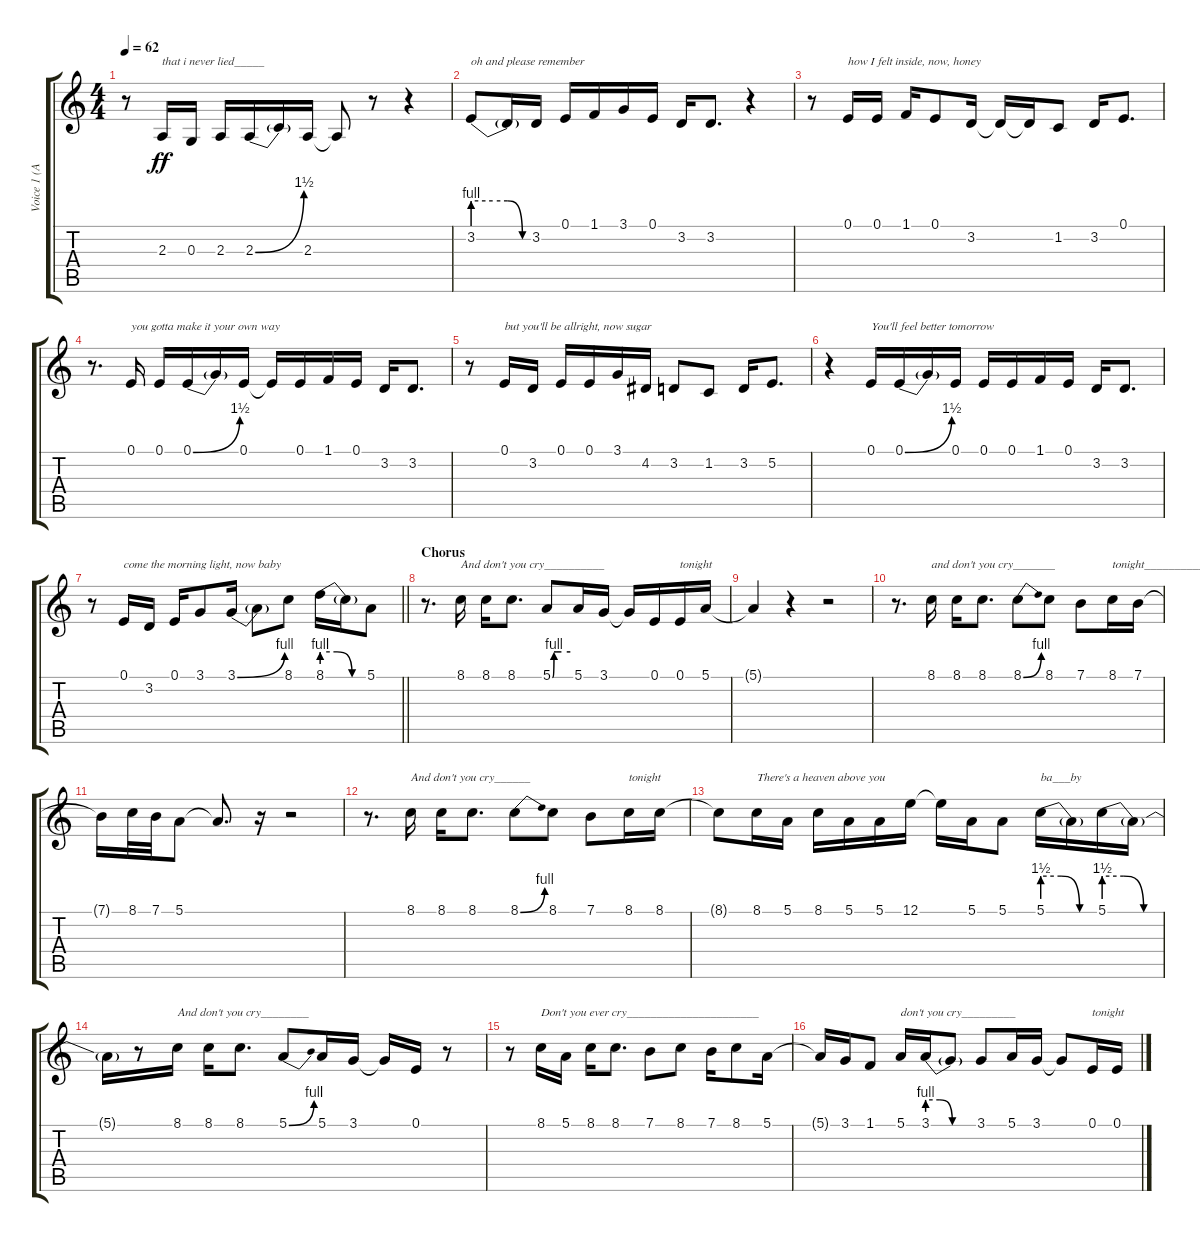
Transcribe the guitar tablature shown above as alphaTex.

\track ("Voice 1 (Axl)" "Voice 1 (A") {instrument lead2sawtooth}
\staff {score tabs}
\tuning (E4 B3 G3 D3 A2 E2) {hide}
\ts (4 4)
\tempo 62
\clef g2
\ks c
r.8{dy ff} 2.3.16{txt "that i never lied_____"} 0.3.16 2.3.16 2.3{be (bend 0 0 60 6)}.16 2.3{t}.16 2.3.16 2.3{t}.8 r.8 r.4 |
3.2{be (custom 0 4 20 4 35 4 50 0 60 0)}.8{txt "oh and please remember"} 3.2{t}.16 3.2.16 0.1.16 1.1.16 3.1.16 0.1.16 3.2.16 3.2.8{d} r.4 |
r.8 0.1.16{txt "how I felt inside, now, honey"} 0.1.16 1.1.16 0.1.8 3.2.16 3.2{t}.16 3.2{t}.16 1.2.8 3.2.16 0.1.8{d} |
r.8{d} 0.1.16{txt "you gotta make it your own way"} 0.1.16 0.1{be (bend 0 0 60 6)}.16 0.1{t}.16 0.1.16 0.1{t}.16 0.1.16 1.1.16 0.1.16 3.2.16 3.2.8{d} |
r.8 0.1.16{txt "but you'll be allright, now sugar"} 3.2.16 0.1.16 0.1.16 3.1.16 4.2.16 3.2.8 1.2.8 3.2.16 5.2.8{d} |
r.4 0.1.16{txt "You'll feel better tomorrow"} 0.1{be (bend 0 0 60 6)}.16 0.1{t}.16 0.1.16 0.1.16 0.1.16 1.1.16 0.1.16 3.2.16 3.2.8{d} |
\barLineRight lightlight
r.8 0.1.16{txt "come the morning light, now baby"} 3.2.16 0.1.16 3.1.8 3.1{be (bend 0 0 60 4)}.16 3.1{t}.8 8.1.8 8.1{be (custom 0 4 20 4 40 0 60 0)}.16 8.1{t}.16 5.1.8 |
\section ("" "Chorus")
r.8{d} 8.1.16{txt "And don't you cry__________"} 8.1.16 8.1.8{d} 5.1{be (custom 0 0 5 4 15 4 30 4 60 4)}.8 5.1.16 3.1.16 3.1{t}.16 0.1.16 0.1.16{txt "tonight"} 5.1.16 |
5.1{t}.4 r.4 r.2 |
r.8{d} 8.1.16{txt "and don't you cry_______"} 8.1.16 8.1.8{d} 8.1{be (bend 0 0 60 4)}.8 8.1.8 7.1.8 8.1.16{txt "tonight_____________"} 7.1.16 |
7.1{t}.16 8.1.32 7.1.32 5.1.8 5.1{t}.8{d} r.16 r.2 |
r.8{d} 8.1.16{txt "And don't you cry______"} 8.1.16 8.1.8{d} 8.1{be (bend 0 0 60 4)}.8 8.1.8 7.1.8 8.1.16{txt "tonight"} 8.1.16 |
8.1{t}.8 8.1.16{txt "There's a heaven above you"} 5.1.16 8.1.16 5.1.16 5.1.16 12.1.16 12.1{t}.16 5.1.16 5.1.8 5.1{be (custom 0 6 20 6 40 0 60 0)}.16{txt "ba___by"} 5.1{t}.16 5.1{be (custom 0 6 20 6 40 0 60 0)}.16 5.1{t}.16 |
5.1{t}.16 r.8 8.1.16{txt "And don't you cry________"} 8.1.16 8.1.8{d} 5.1{be (bend 0 0 60 4)}.8 5.1.16 3.1.16 3.1{t}.16 0.1.16 r.8 |
r.8 8.1.16{txt "Don't you ever cry______________________"} 5.1.16 8.1.16 8.1.8{d} 7.1.8 8.1.8 7.1.16 8.1.8 5.1.16 |
5.1{t}.16 3.1.16 1.1.8 5.1.16{txt "don't you cry_________"} 3.1{be (custom 0 4 15 4 30 0 40 0 60 0)}.16 3.1{t}.8 3.1.8 5.1.16 3.1.16 3.1{t}.8 0.1.16{txt "tonight"} 0.1.16
